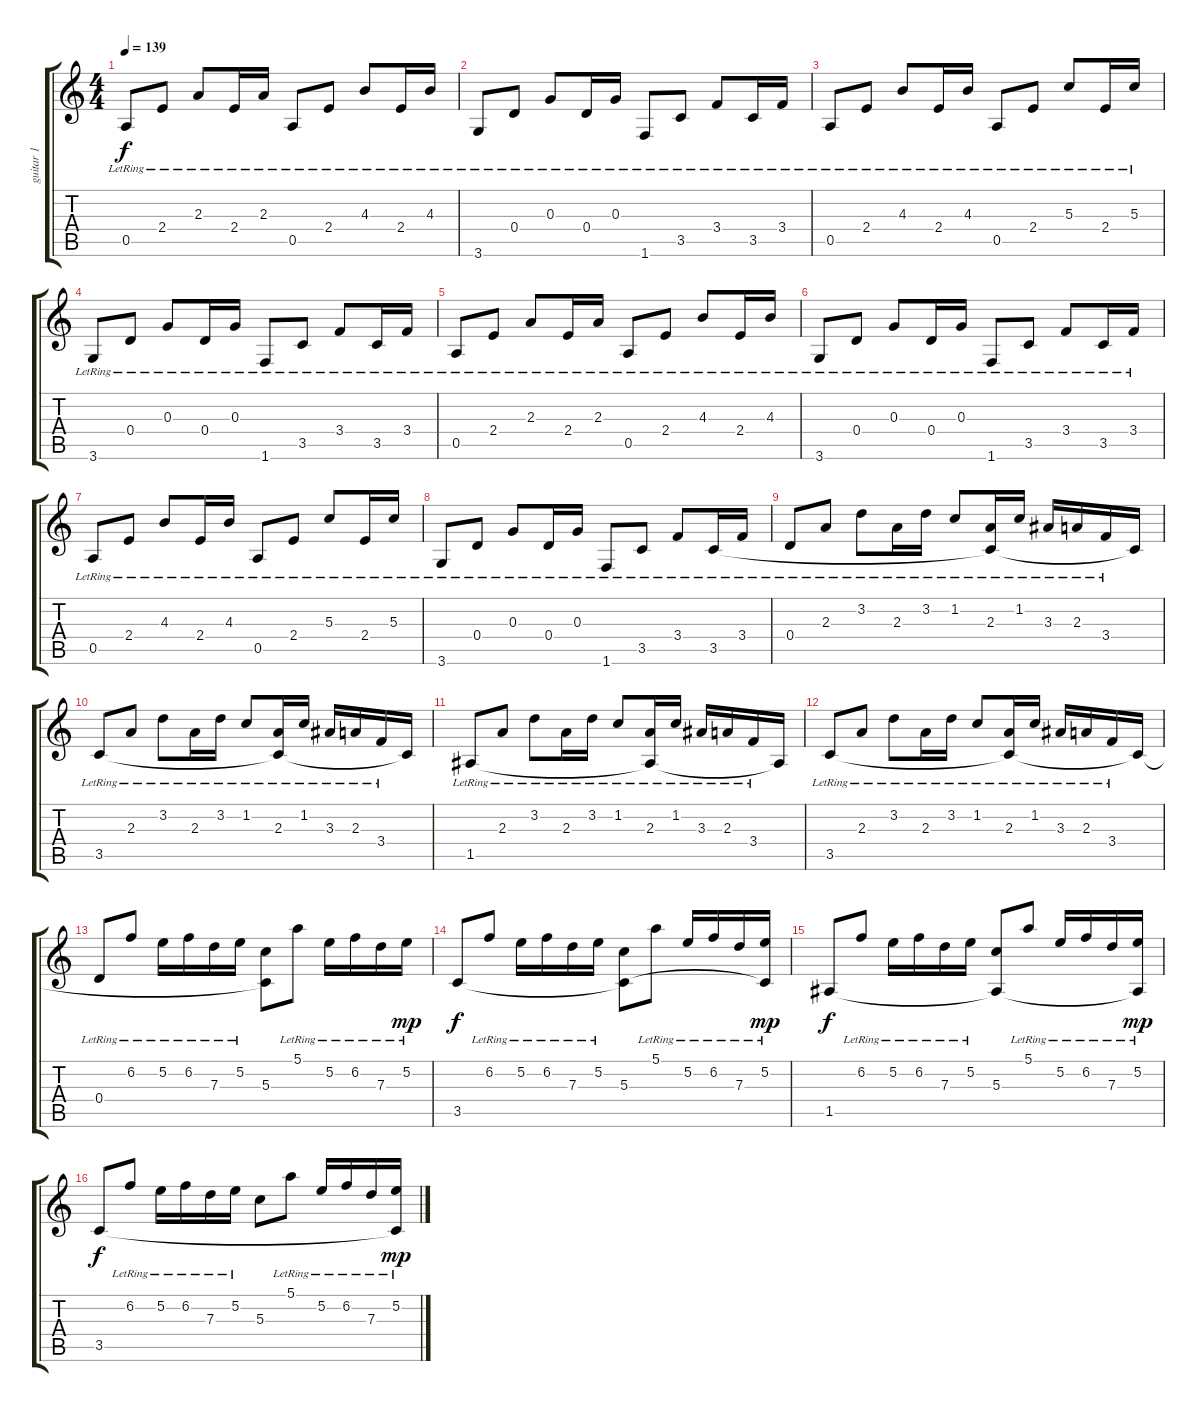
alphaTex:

\track ("guitar 1" "guitar 1") {instrument electricguitarjazz}
\staff {score tabs}
\tuning (E4 B3 G3 D3 A2 E2) {hide}
\ts (4 4)
\tempo 139
\clef g2
\ks c
0.5{lr}.8{dy f} 2.4{lr}.8 2.3{lr}.8 2.4{lr}.16 2.3{lr}.16 0.5{lr}.8 2.4{lr}.8 4.3{lr}.8 2.4{lr}.16 4.3{lr}.16 |
3.6{lr}.8 0.4{lr}.8 0.3{lr}.8 0.4{lr}.16 0.3{lr}.16 1.6{lr}.8 3.5{lr}.8 3.4{lr}.8 3.5{lr}.16 3.4{lr}.16 |
0.5{lr}.8 2.4{lr}.8 4.3{lr}.8 2.4{lr}.16 4.3{lr}.16 0.5{lr}.8 2.4{lr}.8 5.3{lr}.8 2.4{lr}.16 5.3{lr}.16 |
3.6{lr}.8 0.4{lr}.8 0.3{lr}.8 0.4{lr}.16 0.3{lr}.16 1.6{lr}.8 3.5{lr}.8 3.4{lr}.8 3.5{lr}.16 3.4{lr}.16 |
0.5{lr}.8 2.4{lr}.8 2.3{lr}.8 2.4{lr}.16 2.3{lr}.16 0.5{lr}.8 2.4{lr}.8 4.3{lr}.8 2.4{lr}.16 4.3{lr}.16 |
3.6{lr}.8 0.4{lr}.8 0.3{lr}.8 0.4{lr}.16 0.3{lr}.16 1.6{lr}.8 3.5{lr}.8 3.4{lr}.8 3.5{lr}.16 3.4{lr}.16 |
0.5{lr}.8 2.4{lr}.8 4.3{lr}.8 2.4{lr}.16 4.3{lr}.16 0.5{lr}.8 2.4{lr}.8 5.3{lr}.8 2.4{lr}.16 5.3{lr}.16 |
3.6{lr}.8 0.4{lr}.8 0.3{lr}.8 0.4{lr}.16 0.3{lr}.16 1.6{lr}.8 3.5{lr}.8 3.4{lr}.8 3.5{lr}.16 3.4{lr}.16 |
0.4{lr}.8 2.3{lr}.8 3.2{lr}.8 2.3{lr}.16 3.2{lr}.16 1.2{lr}.8 (2.3{lr} 3.5{t}).16 1.2{lr}.16 3.3{lr}.16 2.3{lr}.16 3.4{lr}.16 3.5{t}.16 |
3.5{lr}.8 2.3{lr}.8 3.2{lr}.8 2.3{lr}.16 3.2{lr}.16 1.2{lr}.8 (2.3{lr} 3.5{t}).16 1.2{lr}.16 3.3{lr}.16 2.3{lr}.16 3.4{lr}.16 3.5{t}.16 |
1.5{lr}.8 2.3{lr}.8 3.2{lr}.8 2.3{lr}.16 3.2{lr}.16 1.2{lr}.8 (2.3{lr} 1.5{t}).16 1.2{lr}.16 3.3{lr}.16 2.3{lr}.16 3.4{lr}.16 1.5{t}.16 |
3.5{lr}.8 2.3{lr}.8 3.2{lr}.8 2.3{lr}.16 3.2{lr}.16 1.2{lr}.8 (2.3{lr} 3.5{t}).16 1.2{lr}.16 3.3{lr}.16 2.3{lr}.16 3.4{lr}.16 3.5{t}.16 |
0.4{lr}.8 6.2{lr}.8 5.2{lr}.16 6.2{lr}.16 7.3{lr}.16 5.2{lr}.16 (5.3 3.5{t}).8 5.1{lr}.8 5.2{lr}.16 6.2{lr}.16 7.3{lr}.16 5.2{lr}.16{dy mp} |
3.5.8{dy f} 6.2{lr}.8 5.2{lr}.16 6.2{lr}.16 7.3{lr}.16 5.2{lr}.16 (5.3 3.5{t}).8 5.1{lr}.8 5.2{lr}.16 6.2{lr}.16 7.3{lr}.16 (5.2{lr} 3.5{t}).16{dy mp} |
1.5.8{dy f} 6.2{lr}.8 5.2{lr}.16 6.2{lr}.16 7.3{lr}.16 5.2{lr}.16 (5.3 1.5{t}).8 5.1{lr}.8 5.2{lr}.16 6.2{lr}.16 7.3{lr}.16 (5.2{lr} 1.5{t}).16{dy mp} |
3.5.8{dy f} 6.2{lr}.8 5.2{lr}.16 6.2{lr}.16 7.3{lr}.16 5.2{lr}.16 5.3.8 5.1{lr}.8 5.2{lr}.16 6.2{lr}.16 7.3{lr}.16 (5.2{lr} 3.5{t}).16{dy mp}
